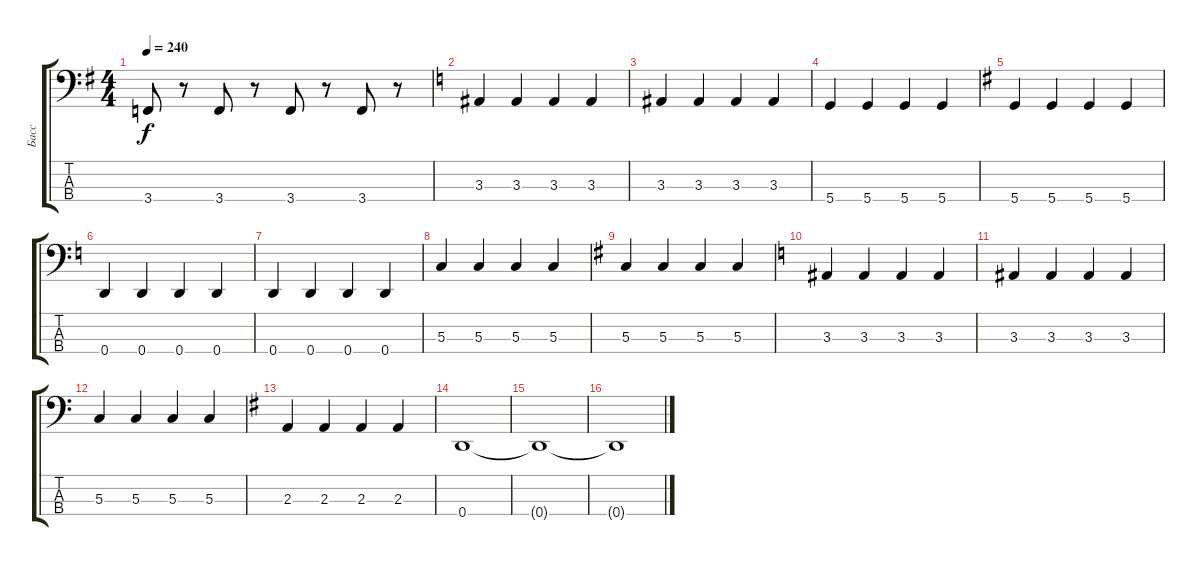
\track ("Басс" "Басс") {instrument electricbassfinger}
\staff {score tabs}
\tuning (F2 C2 G1 D1) {hide}
\ts (4 4)
\tempo 240
\clef f4
\ks eminor
3.4.8{dy f} r.8 3.4.8 r.8 3.4.8 r.8 3.4.8 r.8 |
\ks c
3.3.4 3.3.4 3.3.4 3.3.4 |
3.3.4 3.3.4 3.3.4 3.3.4 |
5.4.4 5.4.4 5.4.4 5.4.4 |
\ks eminor
5.4.4 5.4.4 5.4.4 5.4.4 |
\ks c
0.4.4 0.4.4 0.4.4 0.4.4 |
0.4.4 0.4.4 0.4.4 0.4.4 |
5.3.4 5.3.4 5.3.4 5.3.4 |
\ks eminor
5.3.4 5.3.4 5.3.4 5.3.4 |
\ks c
3.3.4 3.3.4 3.3.4 3.3.4 |
3.3.4 3.3.4 3.3.4 3.3.4 |
5.3.4 5.3.4 5.3.4 5.3.4 |
\ks eminor
2.3.4 2.3.4 2.3.4 2.3.4 |
0.4.1 |
0.4{t}.1 |
0.4{t}.1
